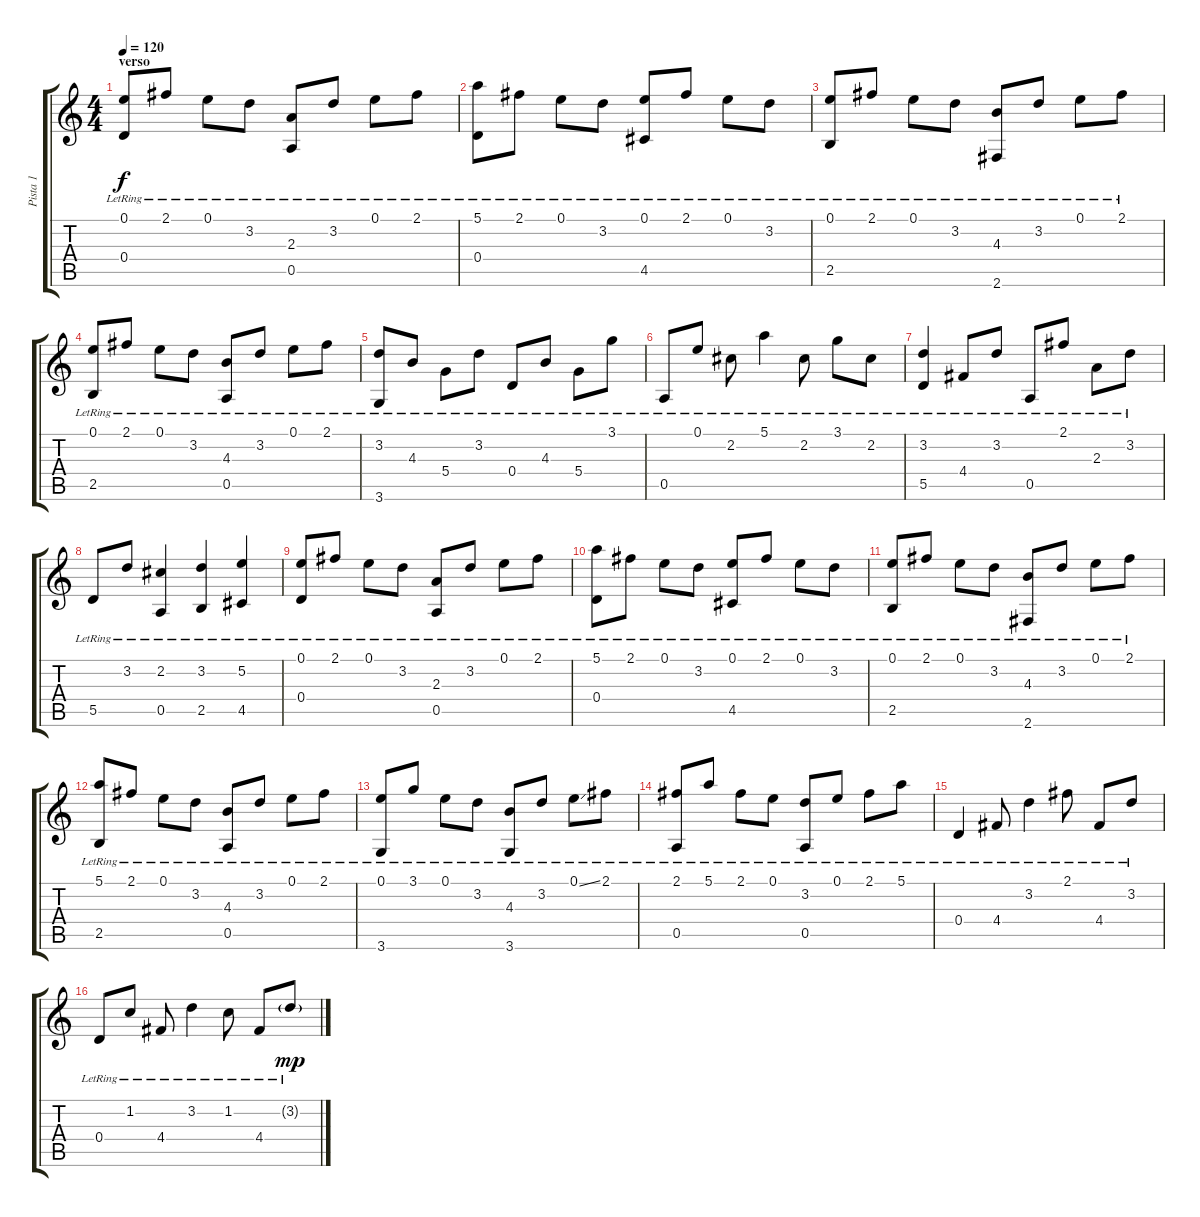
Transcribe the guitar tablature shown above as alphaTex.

\track ("Pista 1" "Pista 1") {instrument acousticguitarnylon}
\staff {score tabs}
\tuning (E4 B3 G3 D3 A2 E2) {hide}
\ts (4 4)
\section ("" "verso")
\tempo 120
\clef g2
\ks c
(0.1{lr} 0.4{lr}).8{dy f} 2.1{lr}.8 0.1{lr}.8 3.2{lr}.8 (2.3{lr} 0.5{lr}).8 3.2{lr}.8 0.1{lr}.8 2.1{lr}.8 |
(5.1{lr} 0.4{lr}).8 2.1{lr}.8 0.1{lr}.8 3.2{lr}.8 (0.1{lr} 4.5{lr}).8 2.1{lr}.8 0.1{lr}.8 3.2{lr}.8 |
(0.1{lr} 2.5{lr}).8 2.1{lr}.8 0.1{lr}.8 3.2{lr}.8 (4.3{lr} 2.6{lr}).8 3.2{lr}.8 0.1{lr}.8 2.1{lr}.8 |
(0.1{lr} 2.5{lr}).8 2.1{lr}.8 0.1{lr}.8 3.2{lr}.8 (4.3{lr} 0.5{lr}).8 3.2{lr}.8 0.1{lr}.8 2.1{lr}.8 |
(3.2{lr} 3.6{lr}).8 4.3{lr}.8 5.4{lr}.8 3.2{lr}.8 0.4{lr}.8 4.3{lr}.8 5.4{lr}.8 3.1{lr}.8 |
0.5{lr}.8 0.1{lr}.8 2.2{lr}.8 5.1{lr}.4 2.2{lr}.8 3.1{lr}.8 2.2{lr}.8 |
(3.2{lr} 5.5{lr}).4 4.4{lr}.8 3.2{lr}.8 0.5{lr}.8 2.1{lr}.8 2.3{lr}.8 3.2{lr}.8 |
5.5{lr}.8 3.2{lr}.8 (2.2{lr} 0.5{lr}).4 (3.2{lr} 2.5{lr}).4 (5.2{lr} 4.5{lr}).4 |
(0.1{lr} 0.4{lr}).8 2.1{lr}.8 0.1{lr}.8 3.2{lr}.8 (2.3{lr} 0.5{lr}).8 3.2{lr}.8 0.1{lr}.8 2.1{lr}.8 |
(5.1{lr} 0.4{lr}).8 2.1{lr}.8 0.1{lr}.8 3.2{lr}.8 (0.1{lr} 4.5{lr}).8 2.1{lr}.8 0.1{lr}.8 3.2{lr}.8 |
(0.1{lr} 2.5{lr}).8 2.1{lr}.8 0.1{lr}.8 3.2{lr}.8 (4.3{lr} 2.6{lr}).8 3.2{lr}.8 0.1{lr}.8 2.1{lr}.8 |
(5.1{lr} 2.5{lr}).8 2.1{lr}.8 0.1{lr}.8 3.2{lr}.8 (4.3{lr} 0.5{lr}).8 3.2{lr}.8 0.1{lr}.8 2.1{lr}.8 |
(0.1{lr} 3.6{lr}).8 3.1{lr}.8 0.1{lr}.8 3.2{lr}.8 (4.3{lr} 3.6{lr}).8 3.2{lr}.8 0.1{ss lr}.8 2.1{lr}.8 |
(2.1{lr} 0.5{lr}).8 5.1{lr}.8 2.1{lr}.8 0.1{lr}.8 (3.2{lr} 0.5{lr}).8 0.1{lr}.8 2.1{lr}.8 5.1{lr}.8 |
0.4{lr}.4 4.4{lr}.8 3.2{lr}.4 2.1{lr}.8 4.4{lr}.8 3.2{lr}.8 |
0.4{lr}.8 1.2{lr}.8 4.4{lr}.8 3.2{lr}.4 1.2{lr}.8 4.4{lr}.8 3.2{g lr}.8{dy mp}
